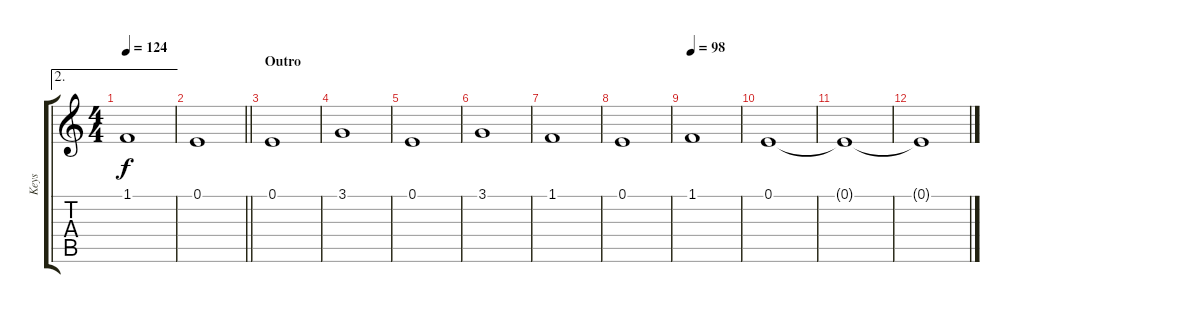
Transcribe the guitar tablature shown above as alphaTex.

\track ("Keys" "Keys") {instrument seashore}
\staff {score tabs}
\tuning (E4 B3 G3 D3 A2 E2) {hide}
\ae 2
\ts (4 4)
\tempo 124
\clef g2
\ks c
1.1.1{dy f} |
\barLineRight lightlight
0.1.1{volume 0} |
\section ("" "Outro")
0.1.1{volume 9} |
3.1.1 |
0.1.1 |
3.1.1 |
1.1.1 |
0.1.1 |
\tempo 98
1.1.1 |
0.1.1{volume 16} |
0.1{t}.1 |
0.1{t}.1
